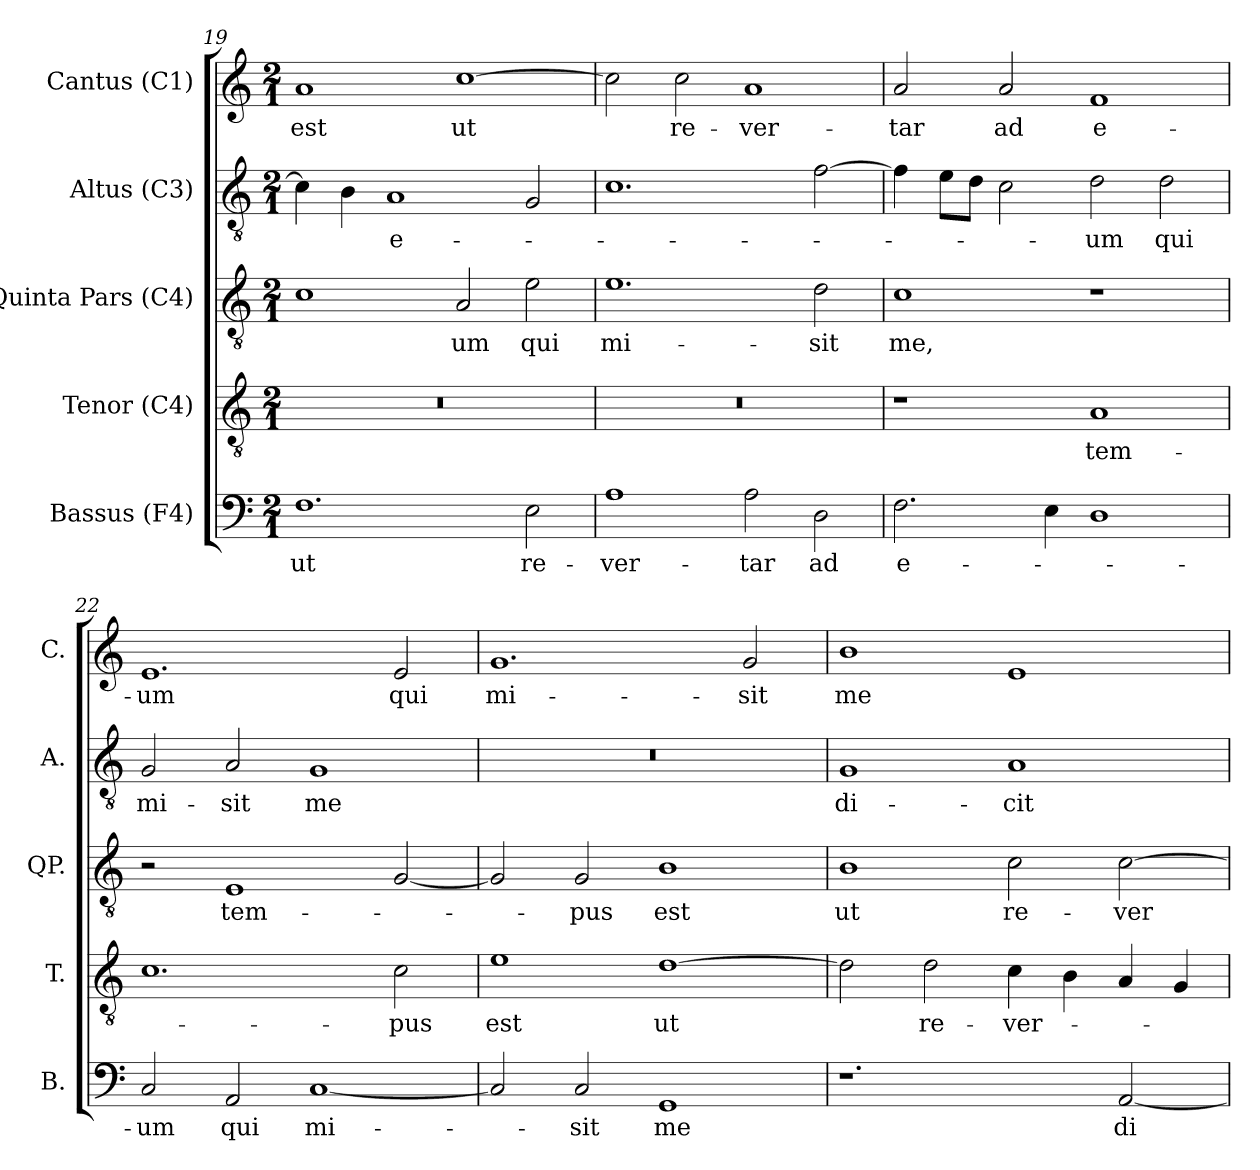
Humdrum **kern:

**kern	**text	**kern	**text	**kern	**text	**kern	**text	**kern	**text
*part5	*part5	*part4	*part4	*part3	*part3	*part2	*part2	*part1	*part1
*staff5	*staff5	*staff4	*staff4	*staff3	*staff3	*staff2	*staff2	*staff1	*staff1
*I"Bassus (F4)	*	*I"Tenor (C4)	*	*I"Quinta Pars (C4)	*	*I"Altus (C3)	*	*I"Cantus (C1)	*
*I'B.	*	*I'T.	*	*I'QP.	*	*I'A.	*	*I'C.	*
*clefF4	*	*clefGv2	*	*clefGv2	*	*clefGv2	*	*clefG2	*
*	*	*ITrd7c12	*	*ITrd7c12	*	*ITrd7c12	*	*	*
*k[]	*	*k[]	*	*k[]	*	*k[]	*	*k[]	*
*C:	*	*C:	*	*C:	*	*C:	*	*C:	*
*M2/1	*	*M2/1	*	*M2/1	*	*M2/1	*	*M2/1	*
=19	=19	=19	=19	=19	=19	=19	=19	=19	=19
!	!LO:LY:b:color=#000000	!LO:N:vis=1	!	!	!	!	!	!	!
!	!	!	!	!	!	!	!	!	!LO:LY:b:color=#000000
1.Fi	ut	0r	.	1Ci	.	4Ci\]	.	1ai	est
.	.	.	.	.	.	4BBi\	.	.	.
!	!	!	!	!	!	!	!LO:LY:b:color=#000000	!	!
.	.	.	.	.	.	1AAi	e-	.	.
!	!	!	!	!	!LO:LY:b:color=#000000	!	!	!	!
!	!	!	!	!	!	!	!	!	!LO:LY:b:color=#000000
.	.	.	.	2AAi/	-um	.	.	[1cci	ut
!	!LO:LY:b:color=#000000	!	!	!	!	!	!	!	!
!	!	!	!	!	!LO:LY:b:color=#000000	!	!	!	!
2Ei\	re-	.	.	2Ei\	qui	2GGi/	.	.	.
=20	=20	=20	=20	=20	=20	=20	=20	=20	=20
!	!LO:LY:b:color=#000000	!LO:N:vis=1	!	!	!	!	!	!	!
!	!	!	!	!	!LO:LY:b:color=#000000	!	!	!	!
1Ai	-ver-	0r	.	1.Ei	mi-	1.Ci	.	2cci\]	.
!	!	!	!	!	!	!	!	!	!LO:LY:b:color=#000000
.	.	.	.	.	.	.	.	2cci\	re-
!	!LO:LY:b:color=#000000	!	!	!	!	!	!	!	!
!	!	!	!	!	!	!	!	!	!LO:LY:b:color=#000000
2Ai\	-tar	.	.	.	.	.	.	1ai	-ver-
!	!LO:LY:b:color=#000000	!	!	!	!	!	!	!	!
!	!	!	!	!	!LO:LY:b:color=#000000	!	!	!	!
2Di\	ad	.	.	2Di\	-sit	[2Fi\	.	.	.
!!LO:LB:g=z
=21	=21	=21	=21	=21	=21	=21	=21	=21	=21
!	!LO:LY:b:color=#000000	!	!	!	!	!	!	!	!
!	!	!	!	!	!LO:LY:b:color=#000000	!	!	!	!
!	!	!	!	!	!	!	!	!	!LO:LY:b:color=#000000
2.Fi\	e-	1r	.	1Ci	me,	4Fi\]	.	2ai/	-tar
.	.	.	.	.	.	8Ei\L	.	.	.
.	.	.	.	.	.	8Di\J	.	.	.
!	!	!	!	!	!	!	!	!	!LO:LY:b:color=#000000
.	.	.	.	.	.	2Ci\	.	2ai/	ad
4Ei\	.	.	.	.	.	.	.	.	.
!	!	!	!LO:LY:b:color=#000000	!	!	!	!	!	!
!	!	!	!	!	!	!	!LO:LY:b:color=#000000	!	!
!	!	!	!	!	!	!	!	!	!LO:LY:b:color=#000000
1Di	.	1AAi	tem-	1r	.	2Di\	-um	1fi	e-
!	!	!	!	!	!	!	!LO:LY:b:color=#000000	!	!
.	.	.	.	.	.	2Di\	qui	.	.
=22	=22	=22	=22	=22	=22	=22	=22	=22	=22
!	!LO:LY:b:color=#000000	!	!	!	!	!	!	!	!
!	!	!	!	!	!	!	!LO:LY:b:color=#000000	!	!
!	!	!	!	!	!	!	!	!	!LO:LY:b:color=#000000
2Ci/	-um	1.Ci	.	2r	.	2GGi/	mi-	1.ei	-um
!	!LO:LY:b:color=#000000	!	!	!	!	!	!	!	!
!	!	!	!	!	!LO:LY:b:color=#000000	!	!	!	!
!	!	!	!	!	!	!	!LO:LY:b:color=#000000	!	!
2AAi/	qui	.	.	1EEi	tem-	2AAi/	-sit	.	.
!	!LO:LY:b:color=#000000	!	!	!	!	!	!	!	!
!	!	!	!	!	!	!	!LO:LY:b:color=#000000	!	!
[1Ci	mi-	.	.	.	.	1GGi	me	.	.
!	!	!	!LO:LY:b:color=#000000	!	!	!	!	!	!
!	!	!	!	!	!	!	!	!	!LO:LY:b:color=#000000
.	.	2Ci\	-pus	[2GGi/	.	.	.	2ei/	qui
=23	=23	=23	=23	=23	=23	=23	=23	=23	=23
!	!	!	!LO:LY:b:color=#000000	!	!	!LO:N:vis=1	!	!	!
!	!	!	!	!	!	!	!	!	!LO:LY:b:color=#000000
2Ci/]	.	1Ei	est	2GGi/]	.	0r	.	1.gi	mi-
!	!LO:LY:b:color=#000000	!	!	!	!	!	!	!	!
!	!	!	!	!	!LO:LY:b:color=#000000	!	!	!	!
2Ci/	-sit	.	.	2GGi/	-pus	.	.	.	.
!	!LO:LY:b:color=#000000	!	!	!	!	!	!	!	!
!	!	!	!LO:LY:b:color=#000000	!	!	!	!	!	!
!	!	!	!	!	!LO:LY:b:color=#000000	!	!	!	!
1GGi	me	[1Di	ut	1BBi	est	.	.	.	.
!	!	!	!	!	!	!	!	!	!LO:LY:b:color=#000000
.	.	.	.	.	.	.	.	2gi/	-sit
=24	=24	=24	=24	=24	=24	=24	=24	=24	=24
!	!	!	!	!	!LO:LY:b:color=#000000	!	!	!	!
!	!	!	!	!	!	!	!LO:LY:b:color=#000000	!	!
!	!	!	!	!	!	!	!	!	!LO:LY:b:color=#000000
1.r	.	2Di\]	.	1BBi	ut	1GGi	di-	1bi	me
!	!	!	!LO:LY:b:color=#000000	!	!	!	!	!	!
.	.	2Di\	re-	.	.	.	.	.	.
!	!	!	!LO:LY:b:color=#000000	!	!	!	!	!	!
!	!	!	!	!	!LO:LY:b:color=#000000	!	!	!	!
!	!	!	!	!	!	!	!LO:LY:b:color=#000000	!	!
.	.	4Ci\	-ver-	2Ci\	re-	1AAi	-cit	1ei	.
.	.	4BBi\	.	.	.	.	.	.	.
!	!LO:LY:b:color=#000000	!	!	!	!	!	!	!	!
!	!	!	!	!	!LO:LY:b:color=#000000	!	!	!	!
[2AAi/	di-	4AAi/	.	[2Ci\	-ver-	.	.	.	.
.	.	4GGi/	.	.	.	.	.	.	.
=	=	=	=	=	=	=	=	=	=
*-	*-	*-	*-	*-	*-	*-	*-	*-	*-
